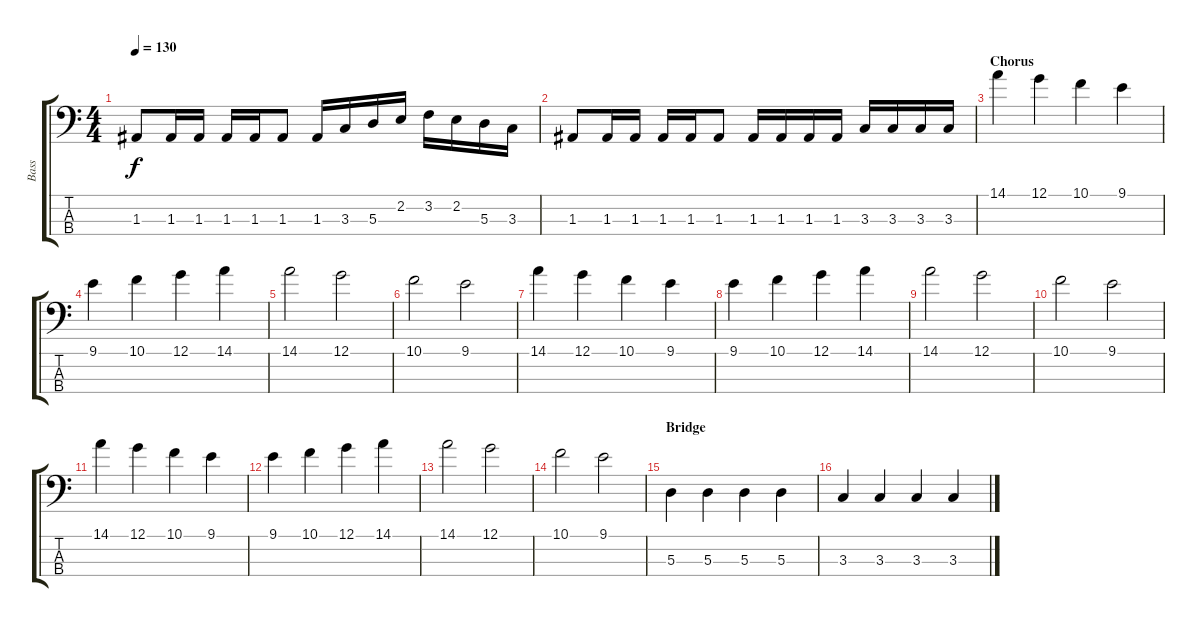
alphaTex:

\track ("Bass" "Bass") {instrument electricbasspick}
\staff {score tabs}
\tuning (G2 D2 A1 E1) {hide}
\ts (4 4)
\tempo 130
\clef f4
\ks c
1.3.8{dy f} 1.3.16 1.3.16 1.3.16 1.3.16 1.3.8 1.3.16 3.3.16 5.3.16 2.2.16 3.2.16 2.2.16 5.3.16 3.3.16 |
1.3.8 1.3.16 1.3.16 1.3.16 1.3.16 1.3.8 1.3.16 1.3.16 1.3.16 1.3.16 3.3.16 3.3.16 3.3.16 3.3.16 |
\section ("" "Chorus")
14.1.4 12.1.4 10.1.4 9.1.4 |
9.1.4 10.1.4 12.1.4 14.1.4 |
14.1.2 12.1.2 |
10.1.2 9.1.2 |
14.1.4 12.1.4 10.1.4 9.1.4 |
9.1.4 10.1.4 12.1.4 14.1.4 |
14.1.2 12.1.2 |
10.1.2 9.1.2 |
14.1.4 12.1.4 10.1.4 9.1.4 |
9.1.4 10.1.4 12.1.4 14.1.4 |
14.1.2 12.1.2 |
10.1.2 9.1.2 |
\section ("" "Bridge")
5.3.4 5.3.4 5.3.4 5.3.4 |
3.3.4 3.3.4 3.3.4 3.3.4
